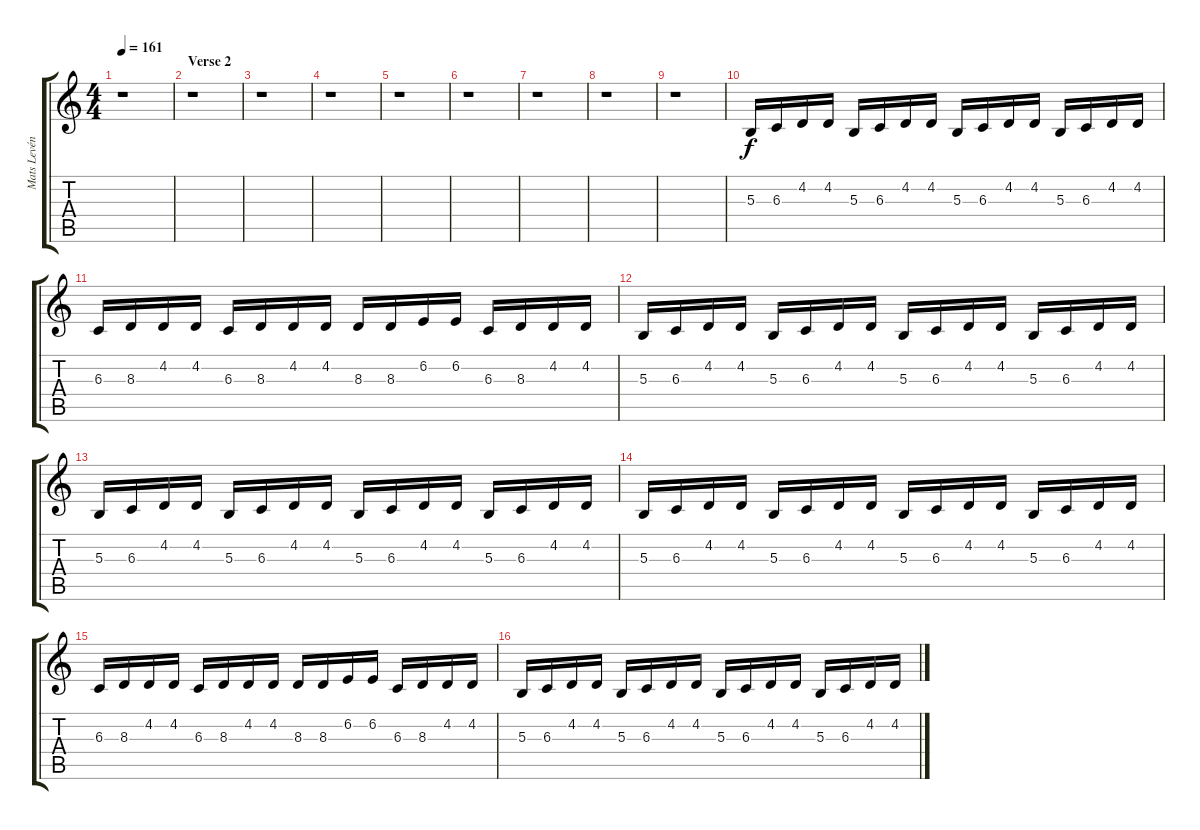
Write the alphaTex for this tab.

\track ("Mats Levén" "Mats Levén") {instrument oboe}
\staff {score tabs}
\tuning (Eb4 Bb3 Gb3 Db3 Ab2 Eb2) {hide}
\ts (4 4)
\tempo 161
\clef g2
\ks c
r.1{dy f} |
\section ("" "Verse 2")
r.1 |
r.1 |
r.1 |
r.1 |
r.1 |
r.1 |
r.1 |
r.1 |
5.3.16{volume 13 balance 8 instrument baritonesax} 6.3.16 4.2.16 4.2.16 5.3.16 6.3.16 4.2.16 4.2.16 5.3.16 6.3.16 4.2.16 4.2.16 5.3.16 6.3.16 4.2.16 4.2.16 |
6.3.16 8.3.16 4.2.16 4.2.16 6.3.16 8.3.16 4.2.16 4.2.16 8.3.16 8.3.16 6.2.16 6.2.16 6.3.16 8.3.16 4.2.16 4.2.16 |
5.3.16 6.3.16 4.2.16 4.2.16 5.3.16 6.3.16 4.2.16 4.2.16 5.3.16 6.3.16 4.2.16 4.2.16 5.3.16 6.3.16 4.2.16 4.2.16 |
5.3.16 6.3.16 4.2.16 4.2.16 5.3.16 6.3.16 4.2.16 4.2.16 5.3.16 6.3.16 4.2.16 4.2.16 5.3.16 6.3.16 4.2.16 4.2.16 |
5.3.16{volume 13 instrument baritonesax} 6.3.16 4.2.16 4.2.16 5.3.16 6.3.16 4.2.16 4.2.16 5.3.16 6.3.16 4.2.16 4.2.16 5.3.16 6.3.16 4.2.16 4.2.16 |
6.3.16 8.3.16 4.2.16 4.2.16 6.3.16 8.3.16 4.2.16 4.2.16 8.3.16 8.3.16 6.2.16 6.2.16 6.3.16 8.3.16 4.2.16 4.2.16 |
5.3.16 6.3.16 4.2.16 4.2.16 5.3.16 6.3.16 4.2.16 4.2.16 5.3.16 6.3.16 4.2.16 4.2.16 5.3.16 6.3.16 4.2.16 4.2.16
